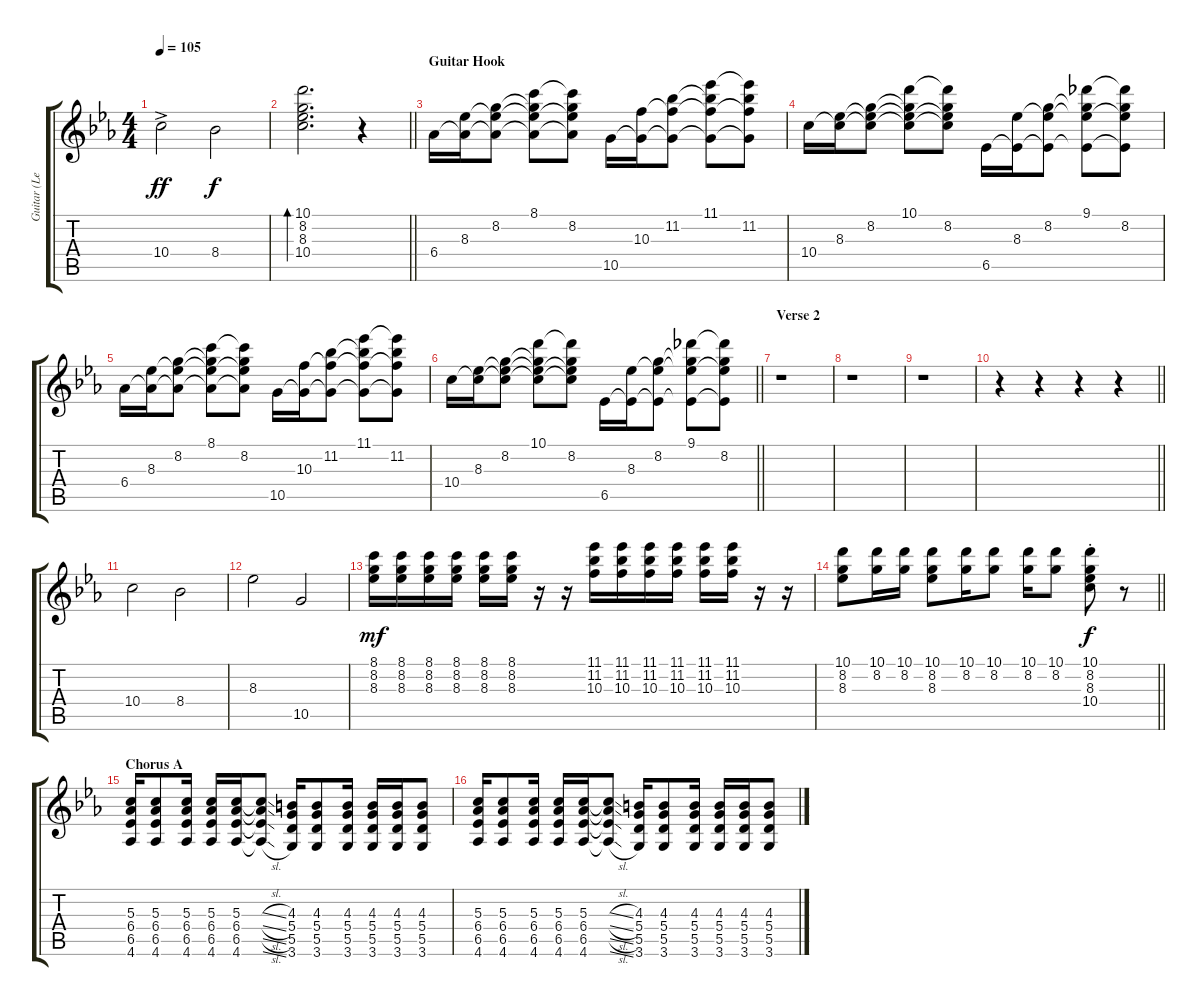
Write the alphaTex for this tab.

\track ("Guitar (Left)" "Guitar (Le") {instrument electricguitarjazz}
\staff {score tabs}
\tuning (E4 B3 G3 D3 A2 E2) {hide}
\ts (4 4)
\tempo 105
\clef g2
\ks eb
10.4{ac}.2{dy ff} 8.4.2{dy f} |
\barLineRight lightlight
(10.1 8.2 8.3 10.4).2{d bd 120} r.4 |
\section ("" "Guitar Hook")
6.4.16 (8.3 6.4{t}).16 (8.2 8.3{t} 6.4{t}).8 (8.1 8.2{t} 8.3{t} 6.4{t}).8 (8.1{t} 8.2 8.3{t} 6.4{t}).8 10.5.16 (10.3 10.5{t}).16 (11.2 10.3{t} 10.5{t}).8 (11.1 11.2{t} 10.3{t} 10.5{t}).8 (11.1{t} 11.2 10.3{t} 10.5{t}).8 |
10.4.16 (8.3 10.4{t}).16 (8.2 8.3{t} 10.4{t}).8 (10.1 8.2{t} 8.3{t} 10.4{t}).8 (10.1{t} 8.2 8.3{t} 10.4{t}).8 6.5.16 (8.3 6.5{t}).16 (8.2 8.3{t} 6.5{t}).8 (9.1 8.2{t} 8.3{t} 6.5{t}).8 (9.1{t} 8.2 8.3{t} 6.5{t}).8 |
6.4.16 (8.3 6.4{t}).16 (8.2 8.3{t} 6.4{t}).8 (8.1 8.2{t} 8.3{t} 6.4{t}).8 (8.1{t} 8.2 8.3{t} 6.4{t}).8 10.5.16 (10.3 10.5{t}).16 (11.2 10.3{t} 10.5{t}).8 (11.1 11.2{t} 10.3{t} 10.5{t}).8 (11.1{t} 11.2 10.3{t} 10.5{t}).8 |
\barLineRight lightlight
10.4.16 (8.3 10.4{t}).16 (8.2 8.3{t} 10.4{t}).8 (10.1 8.2{t} 8.3{t} 10.4{t}).8 (10.1{t} 8.2 8.3{t} 10.4{t}).8 6.5.16 (8.3 6.5{t}).16 (8.2 8.3{t} 6.5{t}).8 (9.1 8.2{t} 8.3{t} 6.5{t}).8 (9.1{t} 8.2 8.3{t} 6.5{t}).8 |
\section ("" "Verse 2")
r.1 |
r.1 |
r.1 |
\barLineRight lightlight
r.4 r.4 r.4 r.4 |
10.4.2 8.4.2 |
8.3.2 10.5.2 |
(8.1 8.2 8.3).16{dy mf} (8.1 8.2 8.3).16 (8.1 8.2 8.3).16 (8.1 8.2 8.3).16 (8.1 8.2 8.3).16 (8.1 8.2 8.3).16 r.16 r.16 (11.1 11.2 10.3).16 (11.1 11.2 10.3).16 (11.1 11.2 10.3).16 (11.1 11.2 10.3).16 (11.1 11.2 10.3).16 (11.1 11.2 10.3).16 r.16 r.16 |
\barLineRight lightlight
(10.1 8.2 8.3).8 (10.1 8.2).16 (10.1 8.2).16 (10.1 8.2 8.3).8 (10.1 8.2).16 (10.1 8.2).8 (10.1 8.2).16 (10.1 8.2).8 (10.1{st} 8.2{st} 8.3{st} 10.4{st}).8{dy f} r.8 |
\section ("" "Chorus A")
(5.3 6.4 6.5 4.6).16 (5.3 6.4 6.5 4.6).8 (5.3 6.4 6.5 4.6).16 (5.3 6.4 6.5 4.6).16 (5.3 6.4 6.5 4.6).16 (5.3{sl t} 6.4{sl t} 6.5{sl t} 4.6{sl t}).8 (4.3 5.4 5.5 3.6).16 (4.3 5.4 5.5 3.6).8 (4.3 5.4 5.5 3.6).16 (4.3 5.4 5.5 3.6).16 (4.3 5.4 5.5 3.6).16 (4.3 5.4 5.5 3.6).8 |
(5.3 6.4 6.5 4.6).16 (5.3 6.4 6.5 4.6).8 (5.3 6.4 6.5 4.6).16 (5.3 6.4 6.5 4.6).16 (5.3 6.4 6.5 4.6).16 (5.3{sl t} 6.4{sl t} 6.5{sl t} 4.6{sl t}).8 (4.3 5.4 5.5 3.6).16 (4.3 5.4 5.5 3.6).8 (4.3 5.4 5.5 3.6).16 (4.3 5.4 5.5 3.6).16 (4.3 5.4 5.5 3.6).16 (4.3 5.4 5.5 3.6).8
